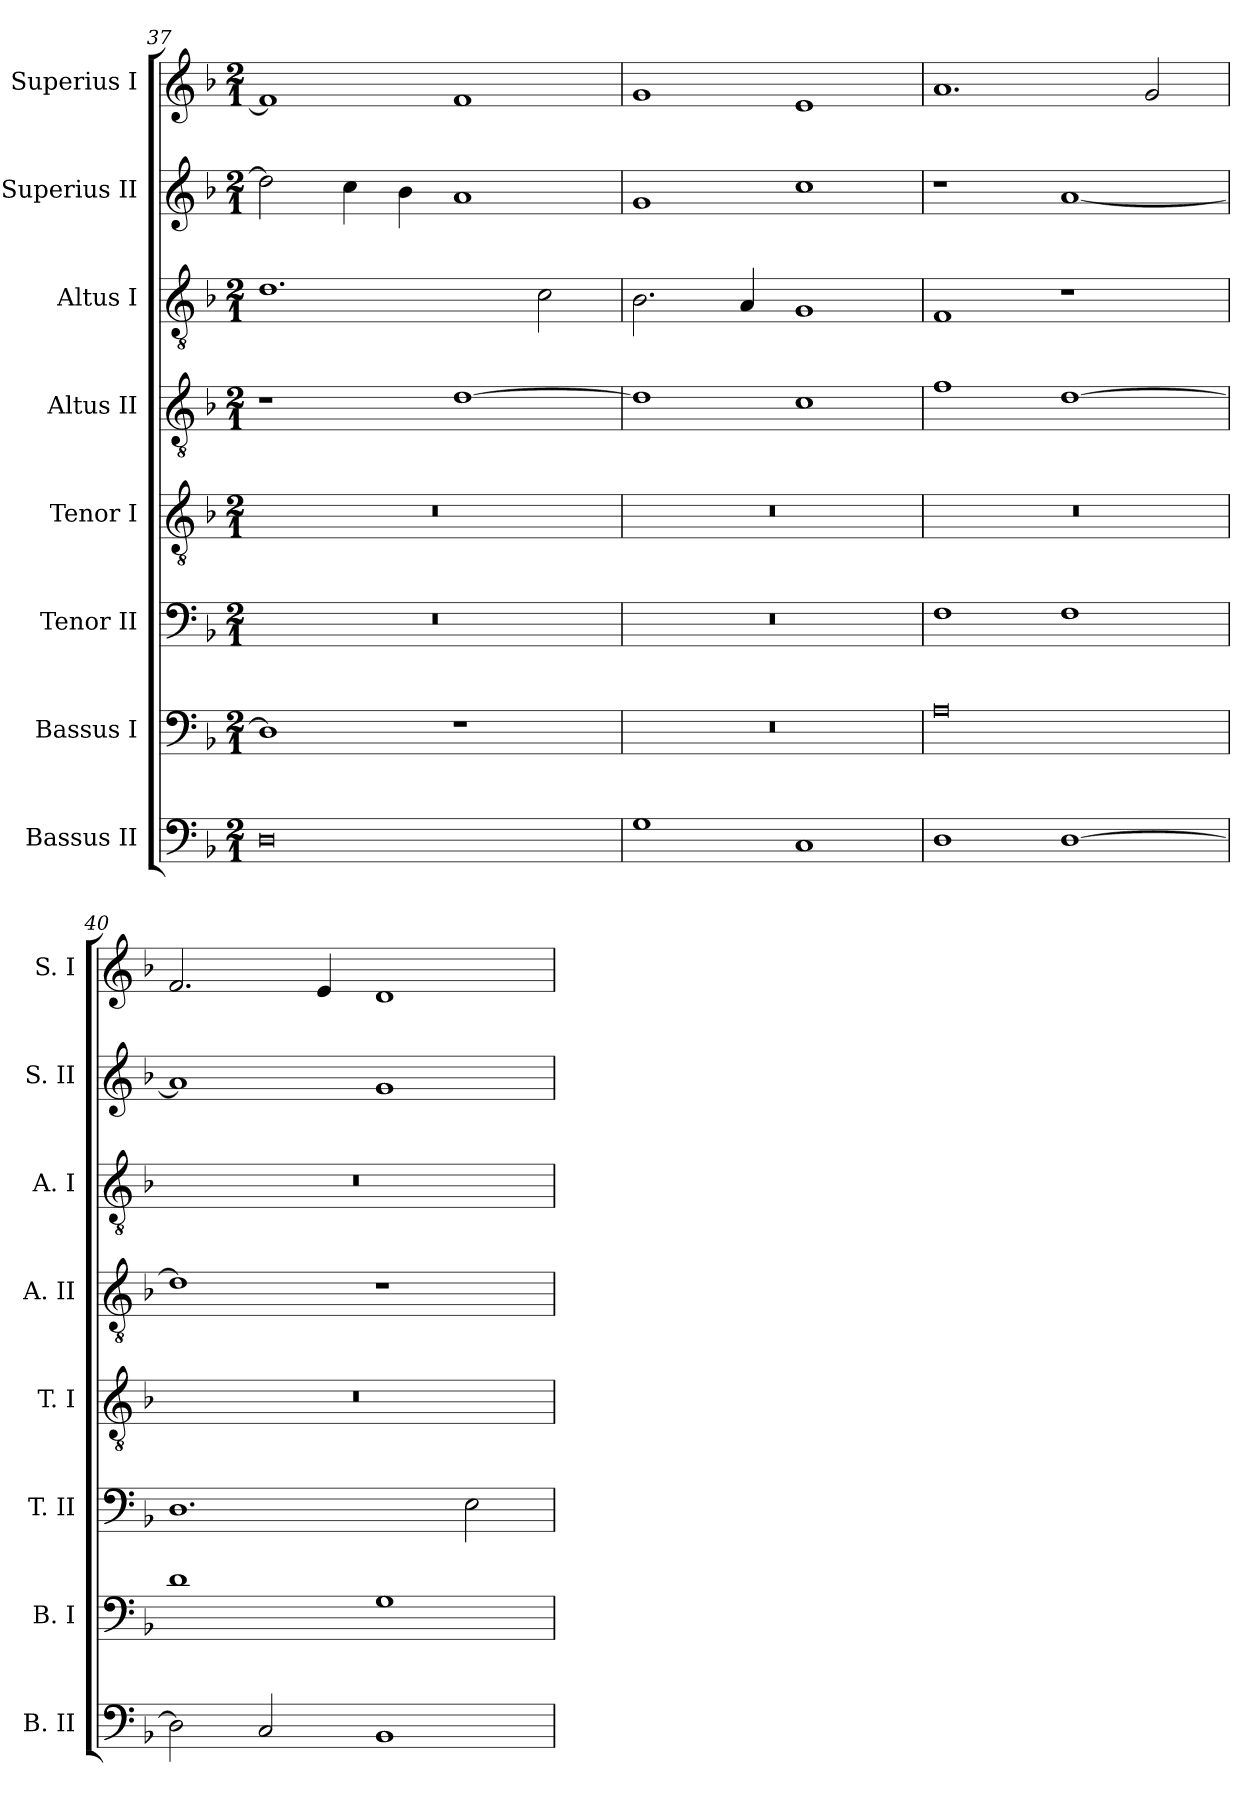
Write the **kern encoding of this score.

**kern	**kern	**kern	**kern	**kern	**kern	**kern	**kern
*part8	*part7	*part6	*part5	*part4	*part3	*part2	*part1
*staff8	*staff7	*staff6	*staff5	*staff4	*staff3	*staff2	*staff1
*I"Bassus II	*I"Bassus I	*I"Tenor II	*I"Tenor I	*I"Altus II	*I"Altus I	*I"Superius II	*I"Superius I
*I'B. II	*I'B. I	*I'T. II	*I'T. I	*I'A. II	*I'A. I	*I'S. II	*I'S. I
*clefF4	*clefF4	*clefF4	*clefGv2	*clefGv2	*clefGv2	*clefG2	*clefG2
*k[b-]	*k[b-]	*k[b-]	*k[b-]	*k[b-]	*k[b-]	*k[b-]	*k[b-]
*F:	*F:	*F:	*F:	*F:	*F:	*F:	*F:
*M2/1	*M2/1	*M2/1	*M2/1	*M2/1	*M2/1	*M2/1	*M2/1
=37	=37	=37	=37	=37	=37	=37	=37
0D	1D]	0r	0r	1r	1.d	2dd]	1f]
.	.	.	.	.	.	4cc	.
.	.	.	.	.	.	4b-	.
.	1r	.	.	[1d	.	1a	1f
.	.	.	.	.	2c	.	.
=38	=38	=38	=38	=38	=38	=38	=38
1G	0r	0r	0r	1d]	2.B-	1g	1g
.	.	.	.	.	4A	.	.
1C	.	.	.	1c	1G	1cc	1e
=39	=39	=39	=39	=39	=39	=39	=39
1D	0A	1F	0r	1f	1F	1r	1.a
[1D	.	1F	.	[1d	1r	[1a	.
.	.	.	.	.	.	.	2g
=40	=40	=40	=40	=40	=40	=40	=40
2D]	1d	1.D	0r	1d]	0r	1a]	2.f
2C	.	.	.	.	.	.	.
.	.	.	.	.	.	.	4e
1BB-	1G	.	.	1r	.	1g	1d
.	.	2E	.	.	.	.	.
=	=	=	=	=	=	=	=
*-	*-	*-	*-	*-	*-	*-	*-
